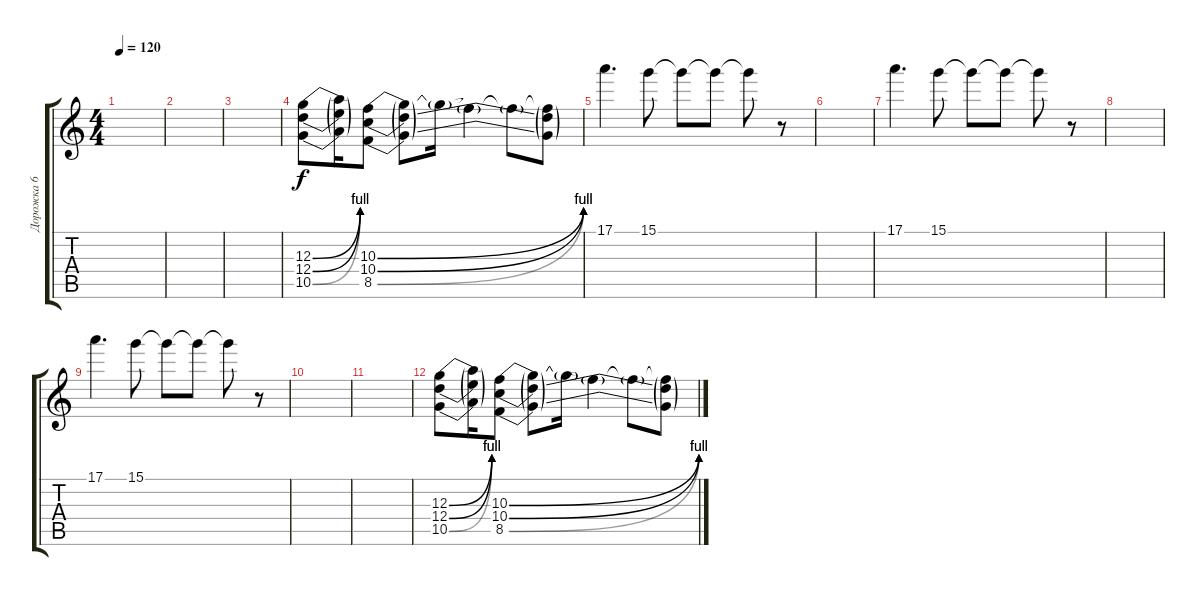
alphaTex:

\track ("Дорожка 6" "Дорожка 6") {instrument distortionguitar}
\staff {score tabs}
\tuning (E4 B3 G3 D3 A2 E2) {hide}
\ts (4 4)
\tempo 120
\clef g2
\ks c
|
|
|
(12.3{be (bend 0 0 60 4)} 12.4{be (bend 0 0 60 4)} 10.5{be (bend 0 0 60 4)}).8 (12.3{t} 12.4{t} 10.5{t}).16 (10.3{be (bend 0 0 60 4)} 10.4{be (bend 0 0 60 4)} 8.5{be (bend 0 0 60 4)}).8 (10.3{t} 10.4{t} 8.5{t}).8 10.3{t}.16 10.3{t}.4 10.3{t}.8 (10.3{t} 10.4{t} 8.5{t}).8 |
17.1.4{d} 15.1.8 15.1{t}.8 15.1{t}.8 15.1{t}.8 r.8 |
|
17.1.4{d} 15.1.8 15.1{t}.8 15.1{t}.8 15.1{t}.8 r.8 |
|
17.1.4{d} 15.1.8 15.1{t}.8 15.1{t}.8 15.1{t}.8 r.8 |
|
|
(12.3{be (bend 0 0 60 4)} 12.4{be (bend 0 0 60 4)} 10.5{be (bend 0 0 60 4)}).8 (12.3{t} 12.4{t} 10.5{t}).16 (10.3{be (bend 0 0 60 4)} 10.4{be (bend 0 0 60 4)} 8.5{be (bend 0 0 60 4)}).8 (10.3{t} 10.4{t} 8.5{t}).8 10.3{t}.16 10.3{t}.4 10.3{t}.8 (10.3{t} 10.4{t} 8.5{t}).8
